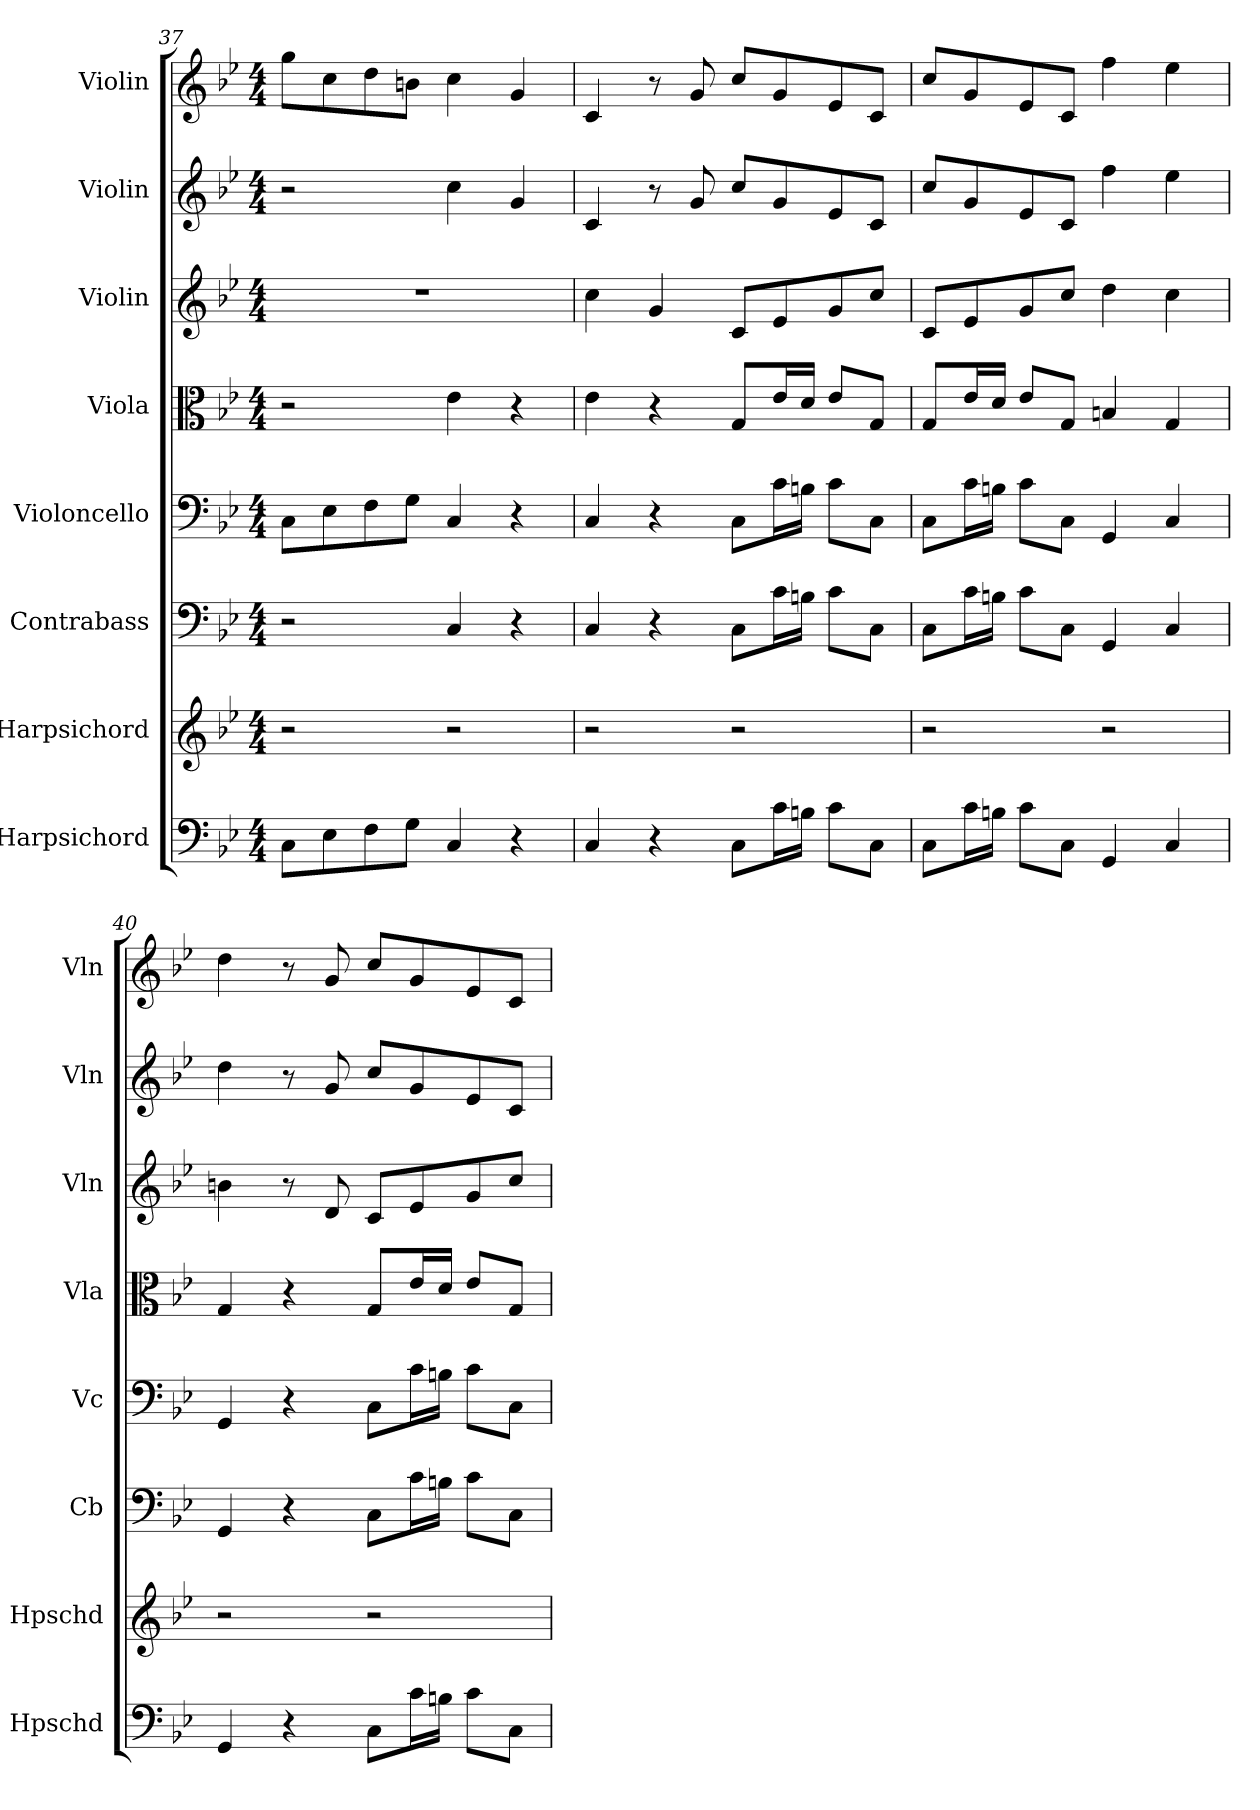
**kern	**kern	**kern	**kern	**kern	**kern	**kern	**kern
*part8	*part7	*part6	*part5	*part4	*part3	*part2	*part1
*staff8	*staff7	*staff6	*staff5	*staff4	*staff3	*staff2	*staff1
*I"Harpsichord	*I"Harpsichord	*I"Contrabass	*I"Violoncello	*I"Viola	*I"Violin	*I"Violin	*I"Violin
*I'Hpschd	*I'Hpschd	*I'Cb	*I'Vc	*I'Vla	*I'Vln	*I'Vln	*I'Vln
*clefF4	*clefG2	*clefF4	*clefF4	*clefC3	*clefG2	*clefG2	*clefG2
*k[b-e-]	*k[b-e-]	*k[b-e-]	*k[b-e-]	*k[b-e-]	*k[b-e-]	*k[b-e-]	*k[b-e-]
*M4/4	*M4/4	*M4/4	*M4/4	*M4/4	*M4/4	*M4/4	*M4/4
=37	=37	=37	=37	=37	=37	=37	=37
8C\L	2r	2r	8C\L	2r	1r	2r	8gg\L
8E-\	.	.	8E-\	.	.	.	8cc\
8F\	.	.	8F\	.	.	.	8dd\
8G\J	.	.	8G\J	.	.	.	8bn\J
4C/	2r	4C/	4C/	4e-\	.	4cc\	4cc\
4r	.	4r	4r	4r	.	4g/	4g/
=38	=38	=38	=38	=38	=38	=38	=38
4C/	2r	4C/	4C/	4e-\	4cc\	4c/	4c/
4r	.	4r	4r	4r	4g/	8r	8r
.	.	.	.	.	.	8g/	8g/
8C\L	2r	8C\L	8C\L	8G/L	8c/L	8cc/L	8cc/L
16c\L	.	16c\L	16c\L	16e-/L	8e-/	8g/	8g/
16Bn\JJ	.	16Bn\JJ	16Bn\JJ	16d/JJ	.	.	.
8c\L	.	8c\L	8c\L	8e-/L	8g/	8e-/	8e-/
8C\J	.	8C\J	8C\J	8G/J	8cc/J	8c/J	8c/J
=39	=39	=39	=39	=39	=39	=39	=39
8C\L	2r	8C\L	8C\L	8G/L	8c/L	8cc/L	8cc/L
16c\L	.	16c\L	16c\L	16e-/L	8e-/	8g/	8g/
16Bn\JJ	.	16Bn\JJ	16Bn\JJ	16d/JJ	.	.	.
8c\L	.	8c\L	8c\L	8e-/L	8g/	8e-/	8e-/
8C\J	.	8C\J	8C\J	8G/J	8cc/J	8c/J	8c/J
4GG/	2r	4GG/	4GG/	4Bn/	4dd\	4ff\	4ff\
4C/	.	4C/	4C/	4G/	4cc\	4ee-\	4ee-\
=40	=40	=40	=40	=40	=40	=40	=40
4GG/	2r	4GG/	4GG/	4G/	4bn\	4dd\	4dd\
4r	.	4r	4r	4r	8r	8r	8r
.	.	.	.	.	8d/	8g/	8g/
8C\L	2r	8C\L	8C\L	8G/L	8c/L	8cc/L	8cc/L
16c\L	.	16c\L	16c\L	16e-/L	8e-/	8g/	8g/
16Bn\JJ	.	16Bn\JJ	16Bn\JJ	16d/JJ	.	.	.
8c\L	.	8c\L	8c\L	8e-/L	8g/	8e-/	8e-/
8C\J	.	8C\J	8C\J	8G/J	8cc/J	8c/J	8c/J
=	=	=	=	=	=	=	=
*-	*-	*-	*-	*-	*-	*-	*-
